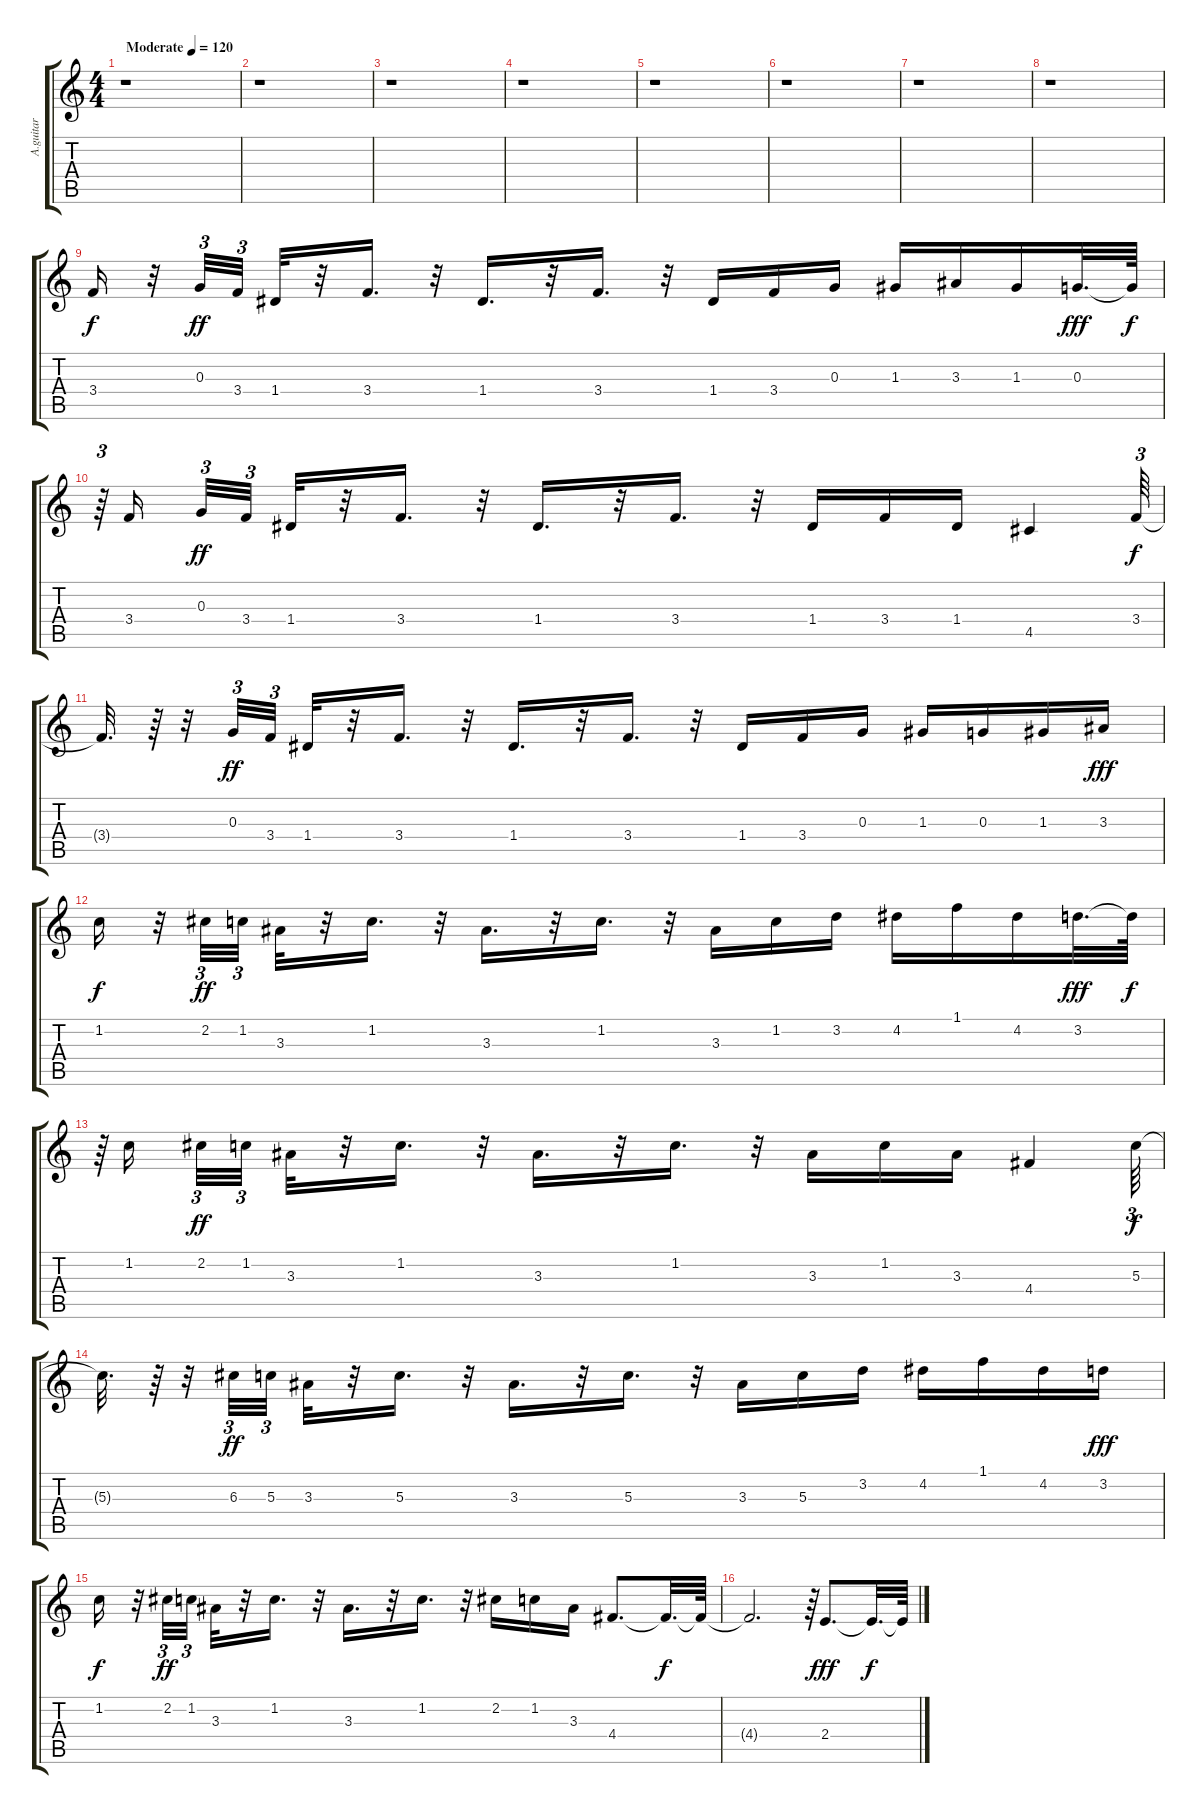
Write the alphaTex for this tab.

\track ("A.guitar                            " "A.guitar  ") {instrument acousticguitarsteel}
\staff {score tabs}
\tuning (E4 B3 G3 D3 A2 E2) {hide}
\ts (4 4)
\tempo (120 "Moderate")
\clef g2
\ks c
r.1{dy f instrument acousticguitarsteel} |
r.1 |
r.1 |
r.1 |
r.1 |
r.1 |
r.1 |
r.1 |
3.4.16 r.32 0.3.32{tu (3 2) dy ff} 3.4.32{tu (3 2) beam splitsecondary} 1.4.32 r.32 3.4.16{d} r.32 1.4.16{d} r.32 3.4.16{d} r.32 1.4.16 3.4.16 0.3.16 1.3.16 3.3.16 1.3.16 0.3.32{d dy fff} 0.3{t}.64{dy f} |
r.64{tu (3 2)} 3.4.16{beam splitsecondary} 0.3.32{tu (3 2) dy ff} 3.4.32{tu (3 2) beam splitsecondary} 1.4.32 r.32 3.4.16{d} r.32 1.4.16{d} r.32 3.4.16{d} r.32 1.4.16 3.4.16 1.4.16 4.5.4 3.4.64{tu (3 2) dy f} |
3.4{t}.32{d} r.64 r.32 0.3.32{tu (3 2) dy ff} 3.4.32{tu (3 2) beam splitsecondary} 1.4.32 r.32 3.4.16{d} r.32 1.4.16{d} r.32 3.4.16{d} r.32 1.4.16 3.4.16 0.3.16 1.3.16 0.3.16 1.3.16 3.3.16{dy fff} |
1.2.16{dy f} r.32 2.2.32{tu (3 2) dy ff} 1.2.32{tu (3 2) beam splitsecondary} 3.3.32 r.32 1.2.16{d} r.32 3.3.16{d} r.32 1.2.16{d} r.32 3.3.16 1.2.16 3.2.16 4.2.16 1.1.16 4.2.16 3.2.32{d dy fff} 3.2{t}.64{dy f} |
r.64{tu (3 2)} 1.2.16{beam splitsecondary} 2.2.32{tu (3 2) dy ff} 1.2.32{tu (3 2) beam splitsecondary} 3.3.32 r.32 1.2.16{d} r.32 3.3.16{d} r.32 1.2.16{d} r.32 3.3.16 1.2.16 3.3.16 4.4.4 5.3.64{tu (3 2) dy f} |
5.3{t}.32{d} r.64 r.32 6.3.32{tu (3 2) dy ff} 5.3.32{tu (3 2) beam splitsecondary} 3.3.32 r.32 5.3.16{d} r.32 3.3.16{d} r.32 5.3.16{d} r.32 3.3.16 5.3.16 3.2.16 4.2.16 1.1.16 4.2.16 3.2.16{dy fff} |
1.2.16{dy f} r.32 2.2.32{tu (3 2) dy ff} 1.2.32{tu (3 2) beam splitsecondary} 3.3.32 r.32 1.2.16{d} r.32 3.3.16{d} r.32 1.2.16{d} r.32 2.2.16 1.2.16 3.3.16 4.4.8{d} 4.4{t}.32{d dy f} 4.4{t}.64 |
4.4{t}.2{d} r.64{tu (3 2)} 2.4.8{d dy fff} 2.4{t}.32{d dy f} 2.4{t}.64
